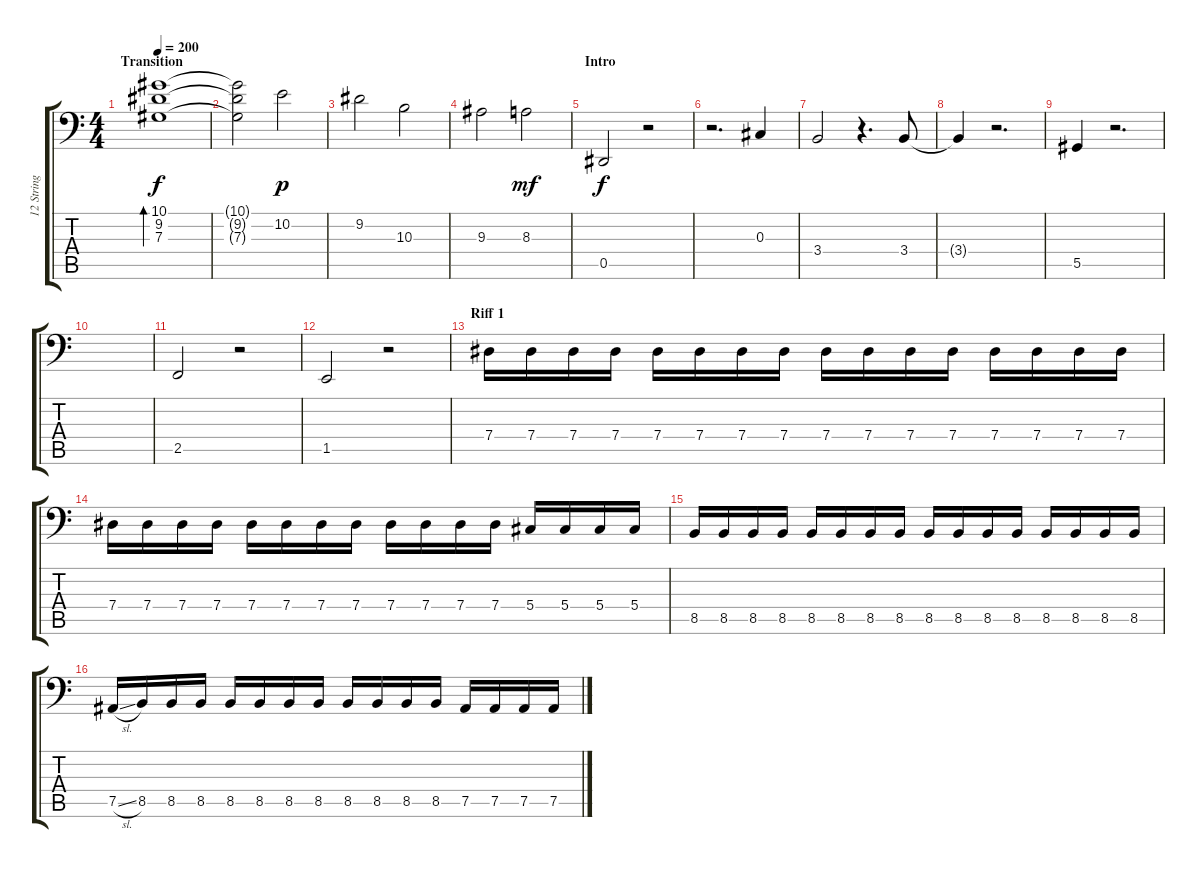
\track ("12 String Bass" "12 String ") {instrument electricbassfinger}
\staff {score tabs}
\tuning (Bb2 Gb2 Db2 Ab1 Eb1 Bb0) {hide}
\ts (4 4)
\section ("" "Transition")
\tempo 200
\clef f4
\ks c
(10.1 9.2 7.3).1{bd 240 dy f} |
(10.1{t} 9.2{t} 7.3{t}).2 10.2.2{dy p} |
9.2.2 10.3.2 |
9.3.2 8.3.2{dy mf} |
\section ("" "Intro")
0.5.2{dy f} r.2 |
r.2{d} 0.3.4 |
3.4.2 r.4{d} 3.4.8 |
3.4{t}.4 r.2{d} |
5.5.4 r.2{d} |
|
2.5.2 r.2 |
1.5.2 r.2 |
\section ("" "Riff 1")
7.4.16 7.4.16 7.4.16 7.4.16 7.4.16 7.4.16 7.4.16 7.4.16 7.4.16 7.4.16 7.4.16 7.4.16 7.4.16 7.4.16 7.4.16 7.4.16 |
7.4.16 7.4.16 7.4.16 7.4.16 7.4.16 7.4.16 7.4.16 7.4.16 7.4.16 7.4.16 7.4.16 7.4.16 5.4.16 5.4.16 5.4.16 5.4.16 |
8.5.16 8.5.16 8.5.16 8.5.16 8.5.16 8.5.16 8.5.16 8.5.16 8.5.16 8.5.16 8.5.16 8.5.16 8.5.16 8.5.16 8.5.16 8.5.16 |
7.5{sl}.16 8.5.16 8.5.16 8.5.16 8.5.16 8.5.16 8.5.16 8.5.16 8.5.16 8.5.16 8.5.16 8.5.16 7.5.16 7.5.16 7.5.16 7.5.16
